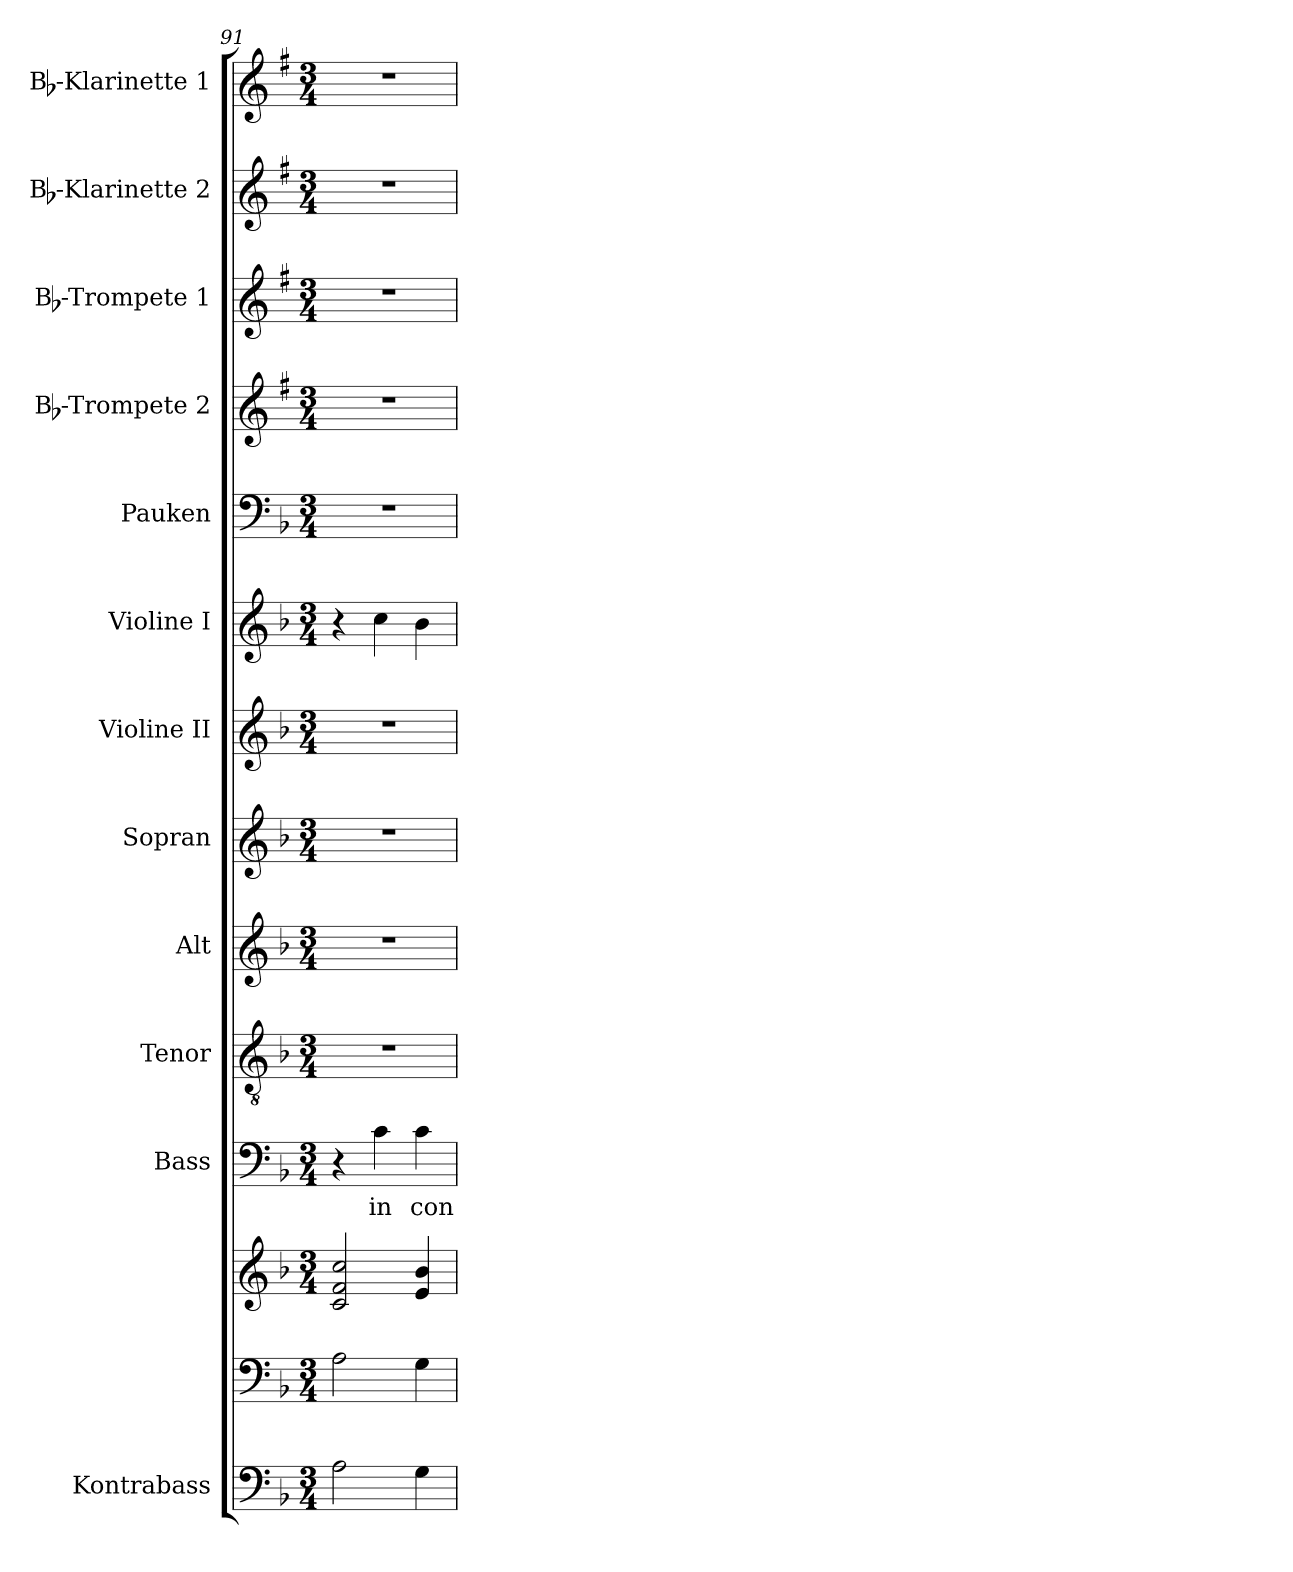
**kern	**kern	**kern	**kern	**text	**kern	**kern	**kern	**kern	**kern	**kern	**kern	**kern	**kern	**kern
*part13	*part12	*part12	*part11	*part11	*part10	*part9	*part8	*part7	*part6	*part5	*part4	*part3	*part2	*part1
*staff14	*staff13	*staff12	*staff11	*staff11	*staff10	*staff9	*staff8	*staff7	*staff6	*staff5	*staff4	*staff3	*staff2	*staff1
*I"Kontrabass	*	*	*I"Bass	*	*I"Tenor	*I"Alt	*I"Sopran	*I"Violine II	*I"Violine I	*I"Pauken	*I"Bb-Trompete 2	*I"Bb-Trompete 1	*I"Bb-Klarinette 2	*I"Bb-Klarinette 1
*I'Kb.	*	*	*I'B.	*	*I'T.	*I'A.	*I'S.	*I'Vl. II	*I'Vl. I	*I'Pk.	*I'Bb Trp. 2	*I'Bb Trp. 1	*I'Bb Kl. 2	*I'Bb Kl. 1
!!LO:PB:g=z
*clefF4	*clefF4	*clefG2	*clefF4	*	*clefGv2	*clefG2	*clefG2	*clefG2	*clefG2	*clefF4	*clefG2	*clefG2	*clefG2	*clefG2
*ITrd7c12	*	*	*	*	*	*	*	*	*	*	*ITrd1c2	*ITrd1c2	*ITrd1c2	*ITrd1c2
*k[b-]	*k[b-]	*k[b-]	*k[b-]	*	*k[b-]	*k[b-]	*k[b-]	*k[b-]	*k[b-]	*k[b-]	*k[b-]	*k[b-]	*k[b-]	*k[b-]
*F:	*F:	*F:	*F:	*	*F:	*F:	*F:	*F:	*F:	*F:	*F:	*F:	*F:	*F:
*M3/4	*M3/4	*M3/4	*M3/4	*	*M3/4	*M3/4	*M3/4	*M3/4	*M3/4	*M3/4	*M3/4	*M3/4	*M3/4	*M3/4
=91	=91	=91	=91	=91	=91	=91	=91	=91	=91	=91	=91	=91	=91	=91
2AA\	2A\	2c/ 2f/ 2cc/	4r	.	2.r	2.r	2.r	2.r	4r	2.r	2.r	2.r	2.r	2.r
!	!	!	!	!LO:LY:b	!	!	!	!	!	!	!	!	!	!
.	.	.	4c\	in	.	.	.	.	4cc\	.	.	.	.	.
!	!	!	!	!LO:LY:b	!	!	!	!	!	!	!	!	!	!
4GG\	4G\	4e/ 4b-/	4c\	con-	.	.	.	.	4b-\	.	.	.	.	.
=	=	=	=	=	=	=	=	=	=	=	=	=	=	=
*-	*-	*-	*-	*-	*-	*-	*-	*-	*-	*-	*-	*-	*-	*-
